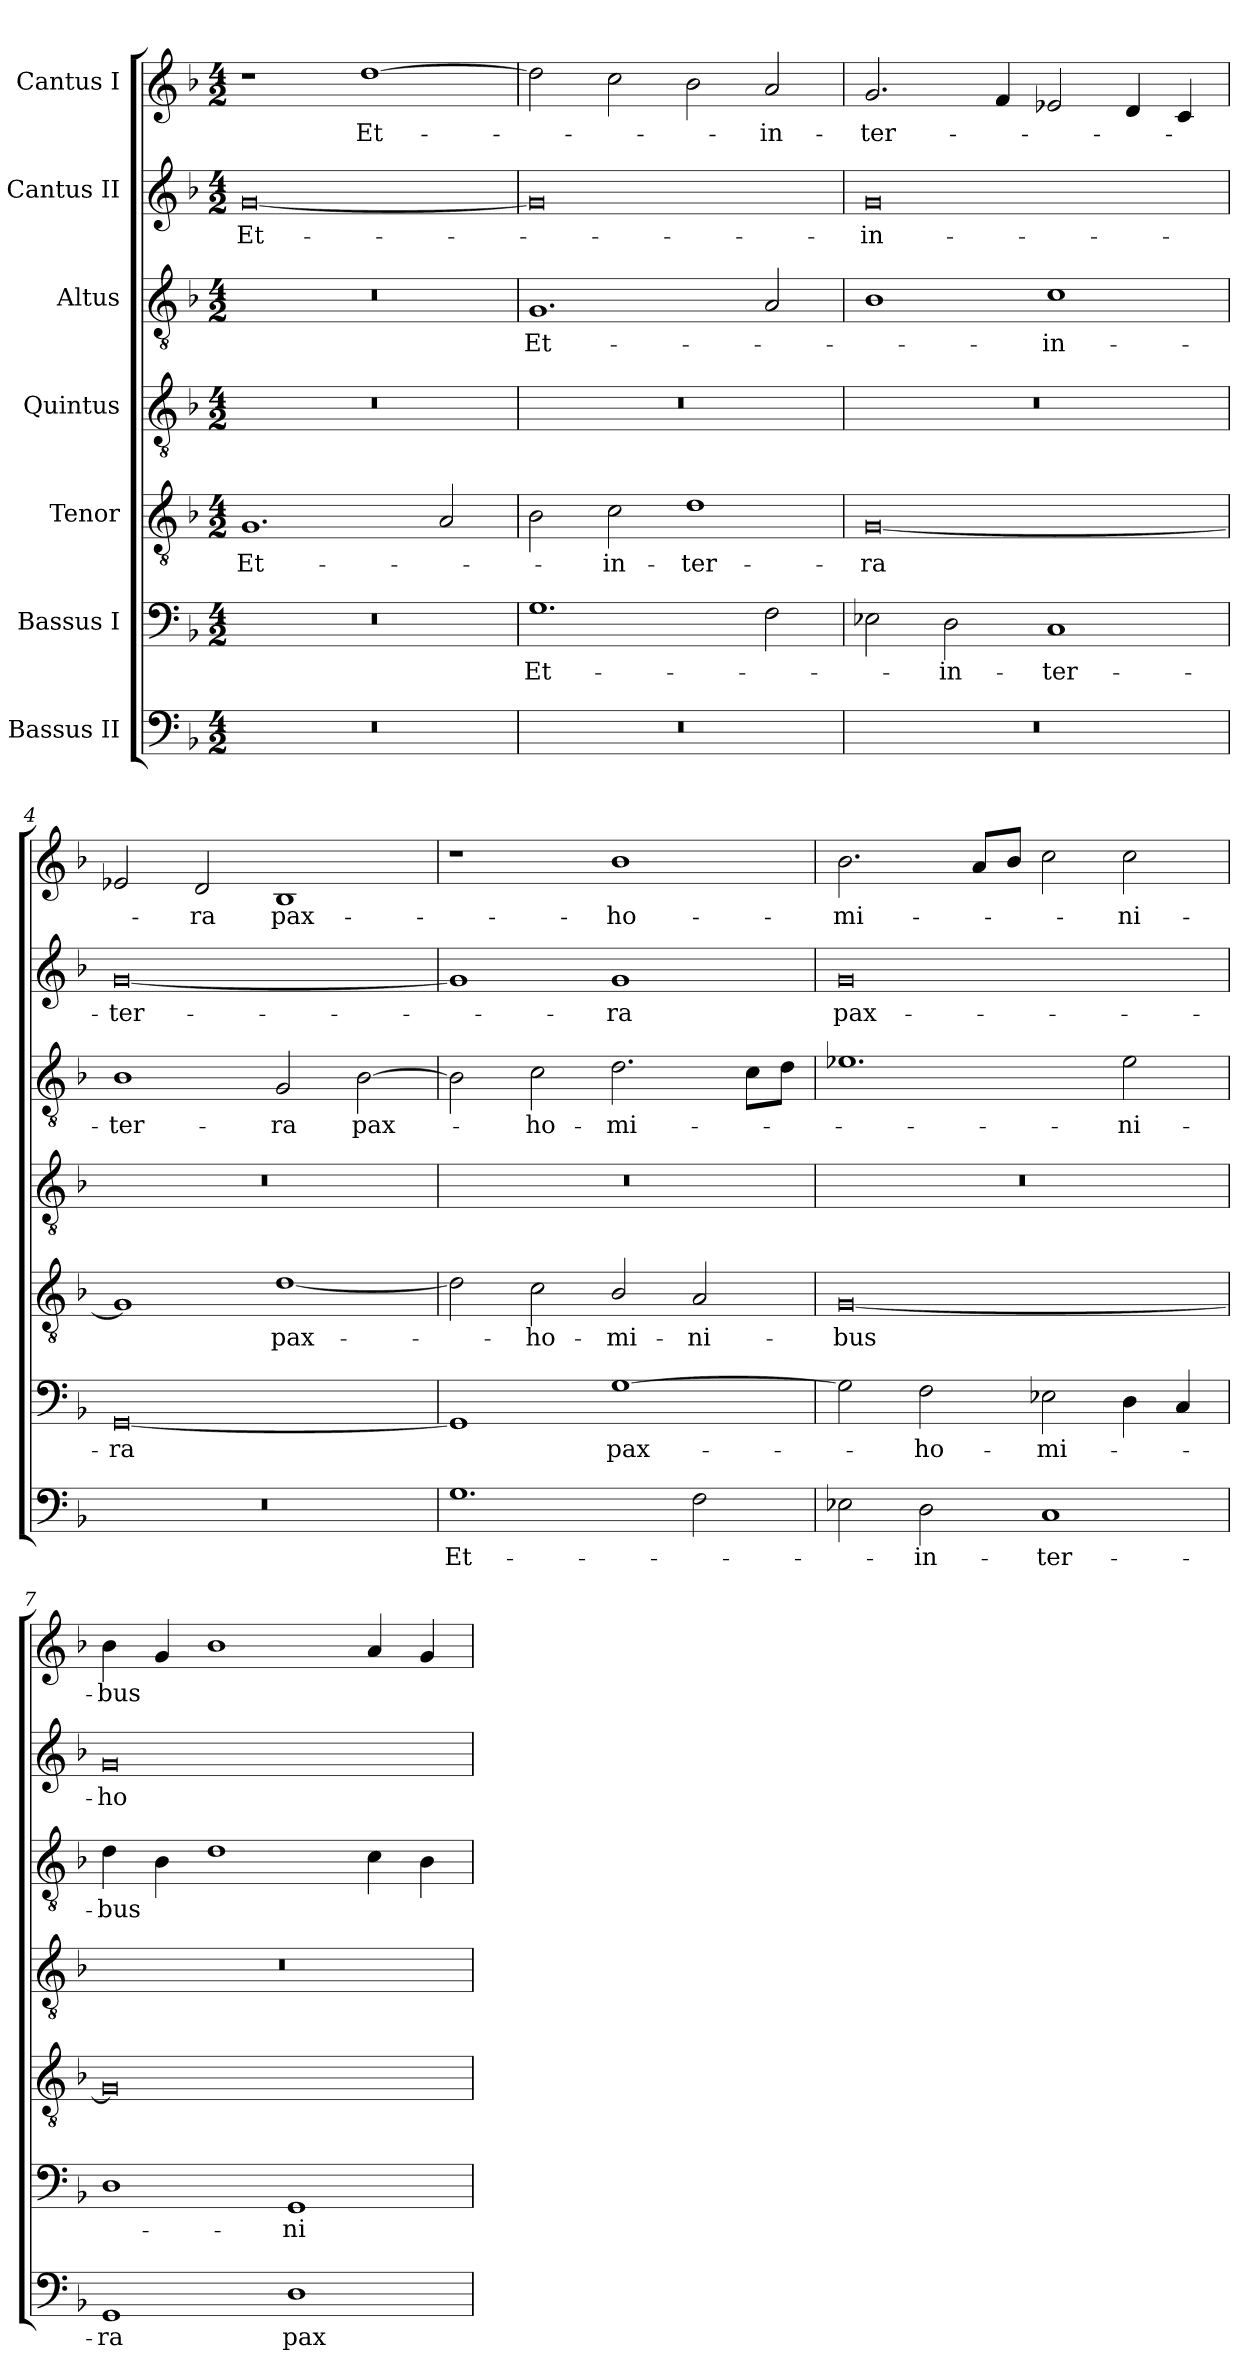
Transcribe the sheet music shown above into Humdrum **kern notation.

**kern	**text	**kern	**text	**kern	**text	**kern	**kern	**text	**kern	**text	**kern	**text
*part7	*part7	*part6	*part6	*part5	*part5	*part4	*part3	*part3	*part2	*part2	*part1	*part1
*staff7	*staff7	*staff6	*staff6	*staff5	*staff5	*staff4	*staff3	*staff3	*staff2	*staff2	*staff1	*staff1
*I"Bassus II	*	*I"Bassus I	*	*I"Tenor	*	*I"Quintus	*I"Altus	*	*I"Cantus II	*	*I"Cantus I	*
*clefF4	*	*clefF4	*	*clefGv2	*	*clefGv2	*clefGv2	*	*clefG2	*	*clefG2	*
*k[b-]	*	*k[b-]	*	*k[b-]	*	*k[b-]	*k[b-]	*	*k[b-]	*	*k[b-]	*
*M4/2	*	*M4/2	*	*M4/2	*	*M4/2	*M4/2	*	*M4/2	*	*M4/2	*
=1	=1	=1	=1	=1	=1	=1	=1	=1	=1	=1	=1	=1
0r	.	0r	.	1.G/	Et-	0r	0r	.	[0g/	Et-	1r	.
.	.	.	.	.	.	.	.	.	.	.	[1dd\	Et-
.	.	.	.	2A/	.	.	.	.	.	.	.	.
=2	=2	=2	=2	=2	=2	=2	=2	=2	=2	=2	=2	=2
0r	.	1.G\	Et-	2B-\	.	0r	1.G/	Et-	0g/]	.	2dd\]	.
.	.	.	.	2c\	in-	.	.	.	.	.	2cc\	.
.	.	.	.	1d\	ter-	.	.	.	.	.	2b-\	.
.	.	2F\	.	.	.	.	2A/	.	.	.	2a/	in-
=3	=3	=3	=3	=3	=3	=3	=3	=3	=3	=3	=3	=3
0r	.	2E-X\	.	[0G/	-ra	0r	1B-\	.	0g/	in-	2.g/	ter-
.	.	2D\	in-	.	.	.	.	.	.	.	.	.
.	.	.	.	.	.	.	.	.	.	.	4f/	.
.	.	1C/	ter-	.	.	.	1c\	in-	.	.	2e-X/	.
.	.	.	.	.	.	.	.	.	.	.	4d/	.
.	.	.	.	.	.	.	.	.	.	.	4c/	.
=4	=4	=4	=4	=4	=4	=4	=4	=4	=4	=4	=4	=4
0r	.	[0GG/	-ra	1G/]	.	0r	1B-\	ter-	[0g/	ter-	2e-X/	.
.	.	.	.	.	.	.	.	.	.	.	2d/	-ra
.	.	.	.	[1d/	pax-	.	2G/	-ra	.	.	1B-/	pax-
.	.	.	.	.	.	.	[2B-\	pax-	.	.	.	.
=5	=5	=5	=5	=5	=5	=5	=5	=5	=5	=5	=5	=5
1.G\	Et-	1GG/]	.	2d\]	.	0r	2B-\]	.	1g/]	.	1r	.
.	.	.	.	2c\	ho-	.	2c\	ho-	.	.	.	.
.	.	[1G\	pax-	2B-/	-mi-	.	2.d\	-mi-	1g/	-ra	1b-\	ho-
2F\	.	.	.	2A/	-ni-	.	.	.	.	.	.	.
.	.	.	.	.	.	.	8c\L	.	.	.	.	.
.	.	.	.	.	.	.	8d\J	.	.	.	.	.
=6	=6	=6	=6	=6	=6	=6	=6	=6	=6	=6	=6	=6
2E-X\	.	2G\]	.	[0G/	-bus	0r	1.e-X/	.	0g/	pax-	2.b-\	-mi-
2D\	in-	2F\	ho-	.	.	.	.	.	.	.	.	.
.	.	.	.	.	.	.	.	.	.	.	8a/L	.
.	.	.	.	.	.	.	.	.	.	.	8b-/J	.
1C/	ter-	2E-X\	-mi-	.	.	.	.	.	.	.	2cc\	.
.	.	4D\	.	.	.	.	2e-\	-ni-	.	.	2cc\	-ni-
.	.	4C/	.	.	.	.	.	.	.	.	.	.
=7	=7	=7	=7	=7	=7	=7	=7	=7	=7	=7	=7	=7
1GG/	-ra	1D\	.	0G/]	.	0r	4d\	-bus	0g/	ho-	4b-\	-bus
.	.	.	.	.	.	.	4B-\	.	.	.	4g/	.
.	.	.	.	.	.	.	1d/	.	.	.	1b-\	.
1D\	pax-	1GG/	-ni-	.	.	.	.	.	.	.	.	.
.	.	.	.	.	.	.	4c\	.	.	.	4a/	.
.	.	.	.	.	.	.	4B-\	.	.	.	4g/	.
=	=	=	=	=	=	=	=	=	=	=	=	=
*-	*-	*-	*-	*-	*-	*-	*-	*-	*-	*-	*-	*-
